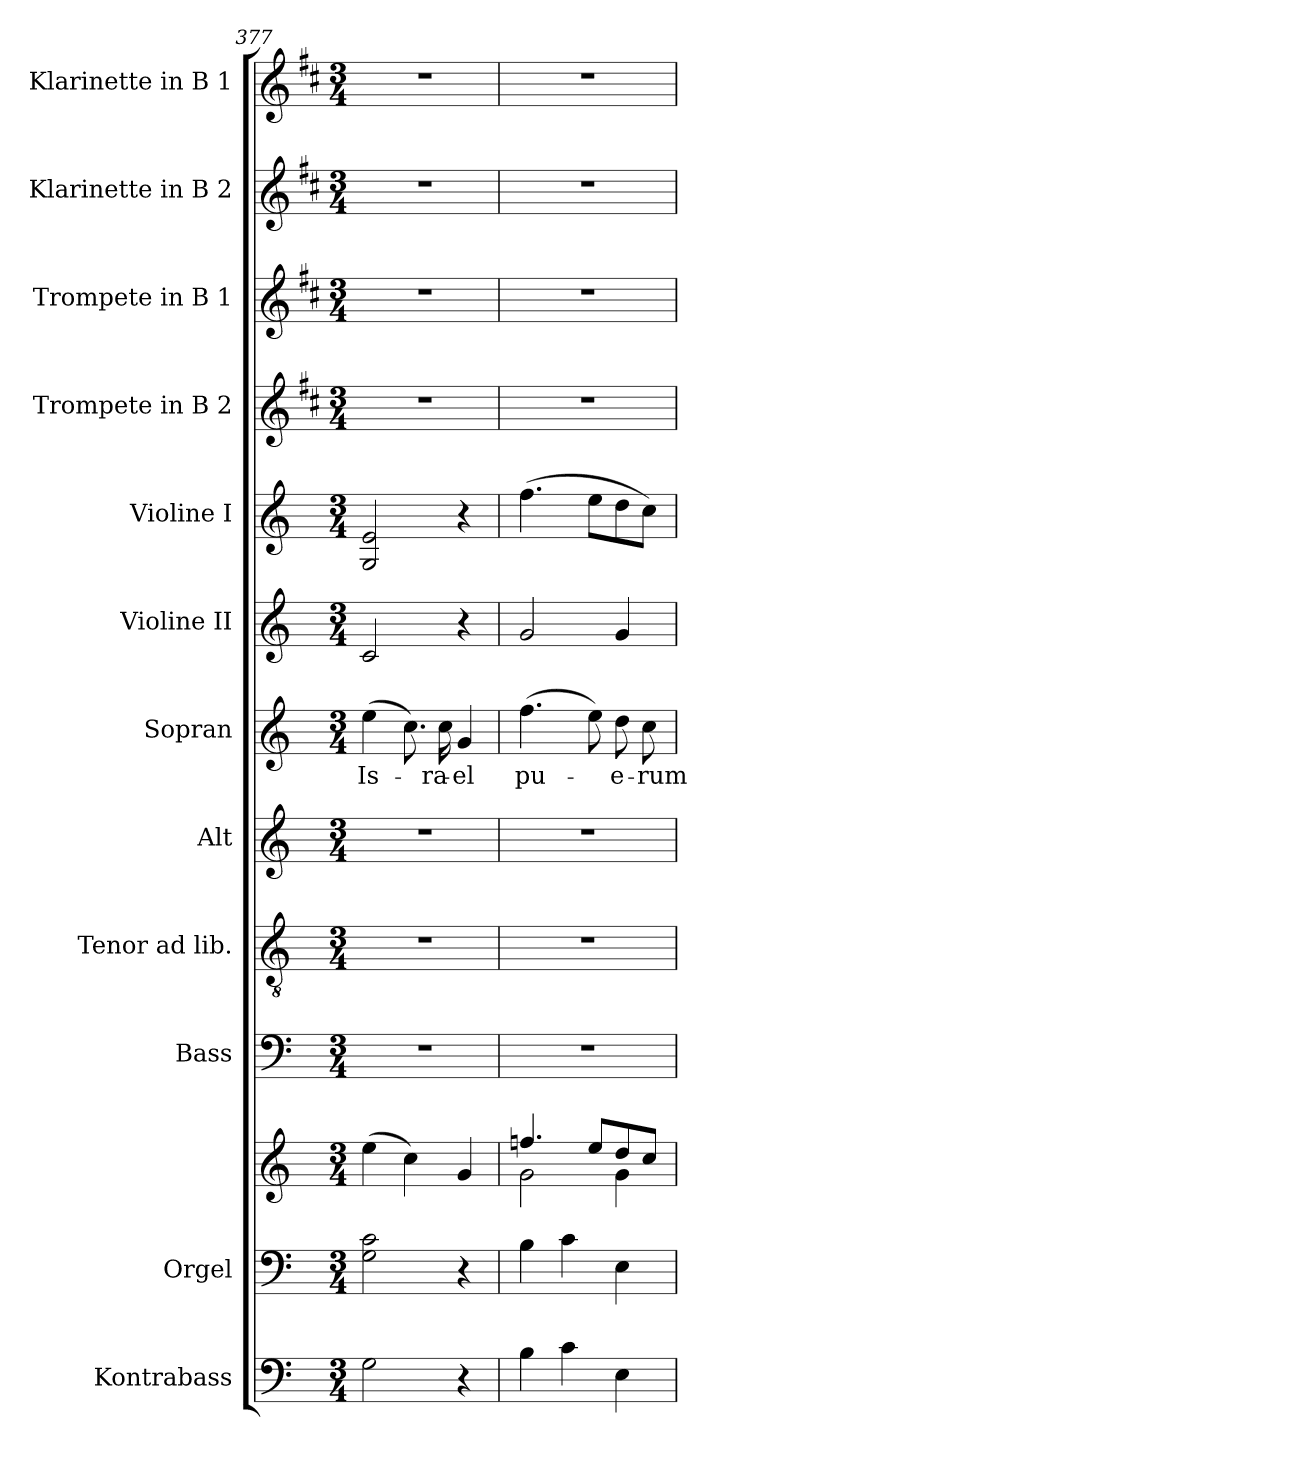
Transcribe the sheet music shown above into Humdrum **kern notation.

**kern	**kern	**kern	**kern	**kern	**kern	**kern	**text	**kern	**kern	**kern	**kern	**kern	**kern
*part12	*part11	*part11	*part10	*part9	*part8	*part7	*part7	*part6	*part5	*part4	*part3	*part2	*part1
*staff13	*staff12	*staff11	*staff10	*staff9	*staff8	*staff7	*staff7	*staff6	*staff5	*staff4	*staff3	*staff2	*staff1
*I"Kontrabass	*I"Orgel	*	*I"Bass	*I"Tenor ad lib.	*I"Alt	*I"Sopran	*	*I"Violine II	*I"Violine I	*I"Trompete in B 2	*I"Trompete in B 1	*I"Klarinette in B 2	*I"Klarinette in B 1
*I'Kb.	*I'Org.	*	*I'B	*I'T	*I'A	*I'S	*	*I'Vl. II	*I'Vl. I	*	*	*	*
*clefF4	*clefF4	*clefG2	*clefF4	*clefGv2	*clefG2	*clefG2	*	*clefG2	*clefG2	*clefG2	*clefG2	*clefG2	*clefG2
*ITrd7c12	*	*	*	*	*	*	*	*	*	*ITrd1c2	*ITrd1c2	*ITrd1c2	*ITrd1c2
*k[]	*k[]	*k[]	*k[]	*k[]	*k[]	*k[]	*	*k[]	*k[]	*k[]	*k[]	*k[]	*k[]
*C:	*C:	*C:	*C:	*C:	*C:	*C:	*	*C:	*C:	*C:	*C:	*C:	*C:
*M3/4	*M3/4	*M3/4	*M3/4	*M3/4	*M3/4	*M3/4	*	*M3/4	*M3/4	*M3/4	*M3/4	*M3/4	*M3/4
=377	=377	=377	=377	=377	=377	=377	=377	=377	=377	=377	=377	=377	=377
!	!	!	!	!	!	!	!LO:LY:b	!	!	!	!	!	!
2GG\	2G\ 2c\	(>4ee\	2.r	2.r	2.r	(>4ee\	Is-	2c/	2G/ 2e/	2.r	2.r	2.r	2.r
.	.	4cc\)	.	.	.	8.cc\)	.	.	.	.	.	.	.
!	!	!	!	!	!	!	!LO:LY:b	!	!	!	!	!	!
.	.	.	.	.	.	16cc\	-ra-	.	.	.	.	.	.
!	!	!	!	!	!	!	!LO:LY:b	!	!	!	!	!	!
4r	4r	4g/	.	.	.	4g/	-el	4r	4r	.	.	.	.
=378	=378	=378	=378	=378	=378	=378	=378	=378	=378	=378	=378	=378	=378
*	*	*^	*	*	*	*	*	*	*	*	*	*	*
!	!	!	!	!	!	!	!	!LO:LY:b	!	!	!	!	!	!
4BB\	4B\	4.ffn/	2g\	2.r	2.r	2.r	(>4.ff\	pu-	2g/	(>4.ff\	2.r	2.r	2.r	2.r
4C\	4c\	.	.	.	.	.	.	.	.	.	.	.	.	.
.	.	8ee/L	.	.	.	.	8ee\)	.	.	8ee\L	.	.	.	.
!	!	!	!	!	!	!	!	!LO:LY:b	!	!	!	!	!	!
4EE\	4E\	8dd/	4g\	.	.	.	8dd\	-e-	4g/	8dd\	.	.	.	.
!	!	!	!	!	!	!	!	!LO:LY:b	!	!	!	!	!	!
.	.	8cc/J	.	.	.	.	8cc\	-rum	.	8cc\J)	.	.	.	.
*	*	*v	*v	*	*	*	*	*	*	*	*	*	*	*
=	=	=	=	=	=	=	=	=	=	=	=	=	=
*-	*-	*-	*-	*-	*-	*-	*-	*-	*-	*-	*-	*-	*-
